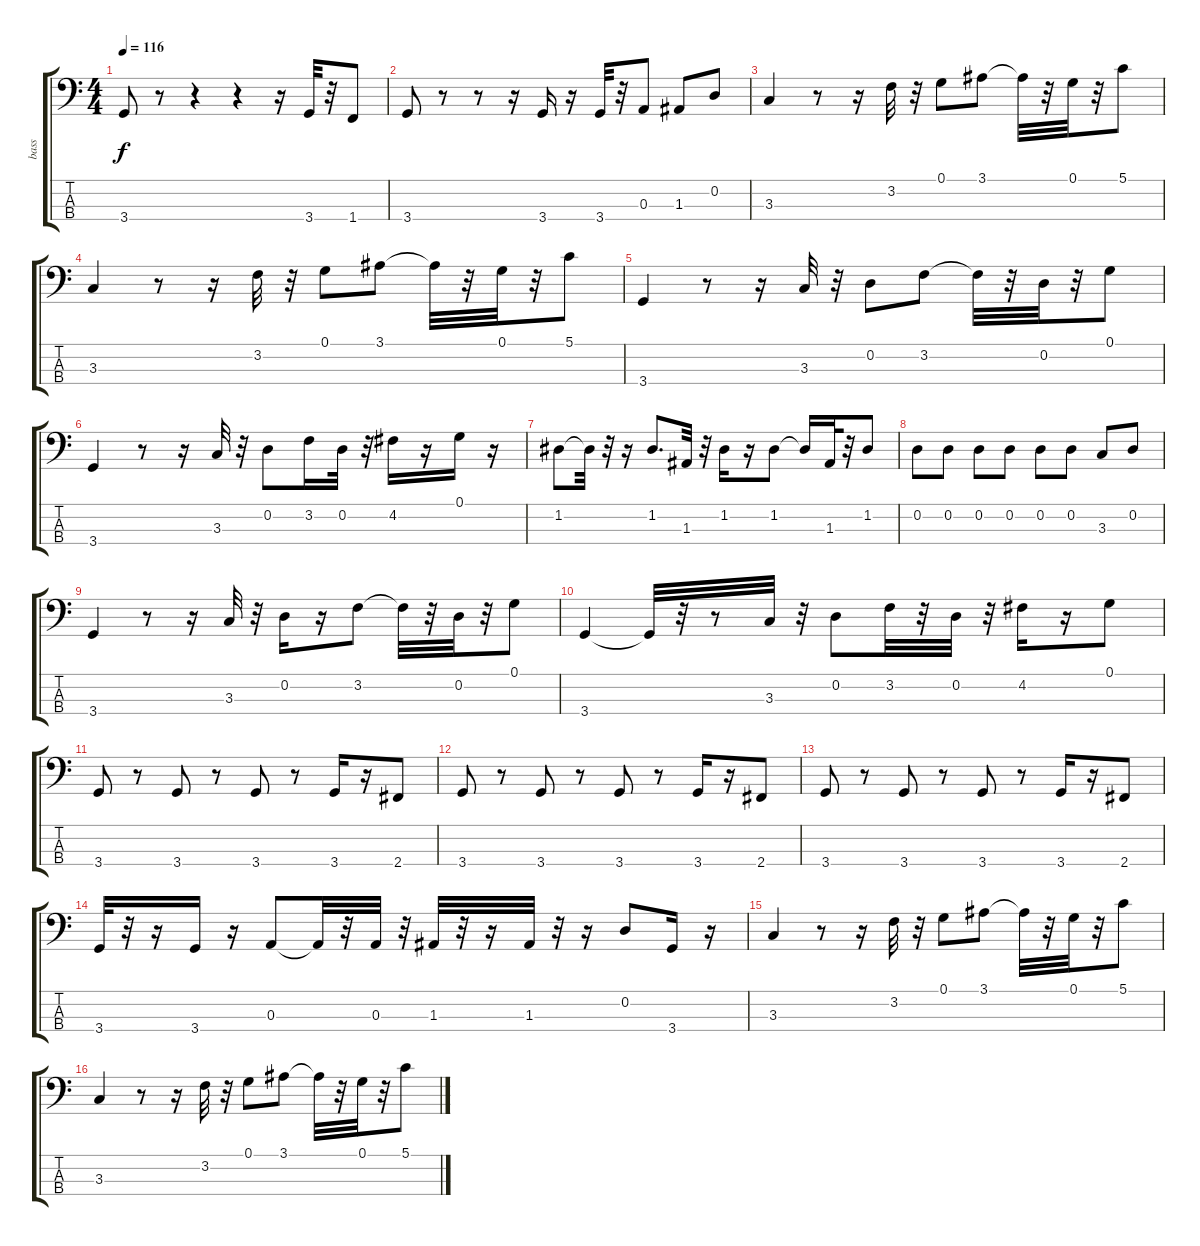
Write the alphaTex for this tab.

\track ("bass" "bass") {instrument electricbassfinger}
\staff {score tabs}
\tuning (G2 D2 A1 E1) {hide}
\ts (4 4)
\tempo 116
\clef f4
\ks c
3.4.8{dy f} r.8 r.4 r.4 r.16 3.4.32 r.32 1.4.8 |
3.4.8 r.8 r.8 r.16 3.4.16 r.16 3.4.32 r.32 0.3.8 1.3.8 0.2.8 |
3.3.4 r.8 r.16 3.2.32 r.32 0.1.8 3.1.8 3.1{t}.32 r.32 0.1.32 r.32 5.1.8 |
3.3.4 r.8 r.16 3.2.32 r.32 0.1.8 3.1.8 3.1{t}.32 r.32 0.1.32 r.32 5.1.8 |
3.4.4 r.8 r.16 3.3.32 r.32 0.2.8 3.2.8 3.2{t}.32 r.32 0.2.32 r.32 0.1.8 |
3.4.4 r.8 r.16 3.3.32 r.32 0.2.8 3.2.16 0.2.32 r.32 4.2.16 r.16 0.1.16 r.16 |
1.2.8 1.2{t}.32 r.32 r.16 1.2.8{d} 1.3.32 r.32 1.2.16 r.16 1.2.8 1.2{t}.16 1.3.32 r.32 1.2.8 |
0.2.8 0.2.8 0.2.8 0.2.8 0.2.8 0.2.8 3.3.8 0.2.8 |
3.4.4 r.8 r.16 3.3.32 r.32 0.2.16 r.16 3.2.8 3.2{t}.32 r.32 0.2.32 r.32 0.1.8 |
3.4.4 3.4{t}.32 r.32 r.8 3.3.32 r.32 0.2.8 3.2.32 r.32 0.2.32 r.32 4.2.16 r.16 0.1.8 |
3.4.8 r.8 3.4.8 r.8 3.4.8 r.8 3.4.16 r.16 2.4.8 |
3.4.8 r.8 3.4.8 r.8 3.4.8 r.8 3.4.16 r.16 2.4.8 |
3.4.8 r.8 3.4.8 r.8 3.4.8 r.8 3.4.16 r.16 2.4.8 |
3.4.32 r.32 r.16 3.4.16 r.16 0.3.8 0.3{t}.32 r.32 0.3.32 r.32 1.3.32 r.32 r.16 1.3.32 r.32 r.16 0.2.8 3.4.16 r.16 |
3.3.4 r.8 r.16 3.2.32 r.32 0.1.8 3.1.8 3.1{t}.32 r.32 0.1.32 r.32 5.1.8 |
3.3.4 r.8 r.16 3.2.32 r.32 0.1.8 3.1.8 3.1{t}.32 r.32 0.1.32 r.32 5.1.8
